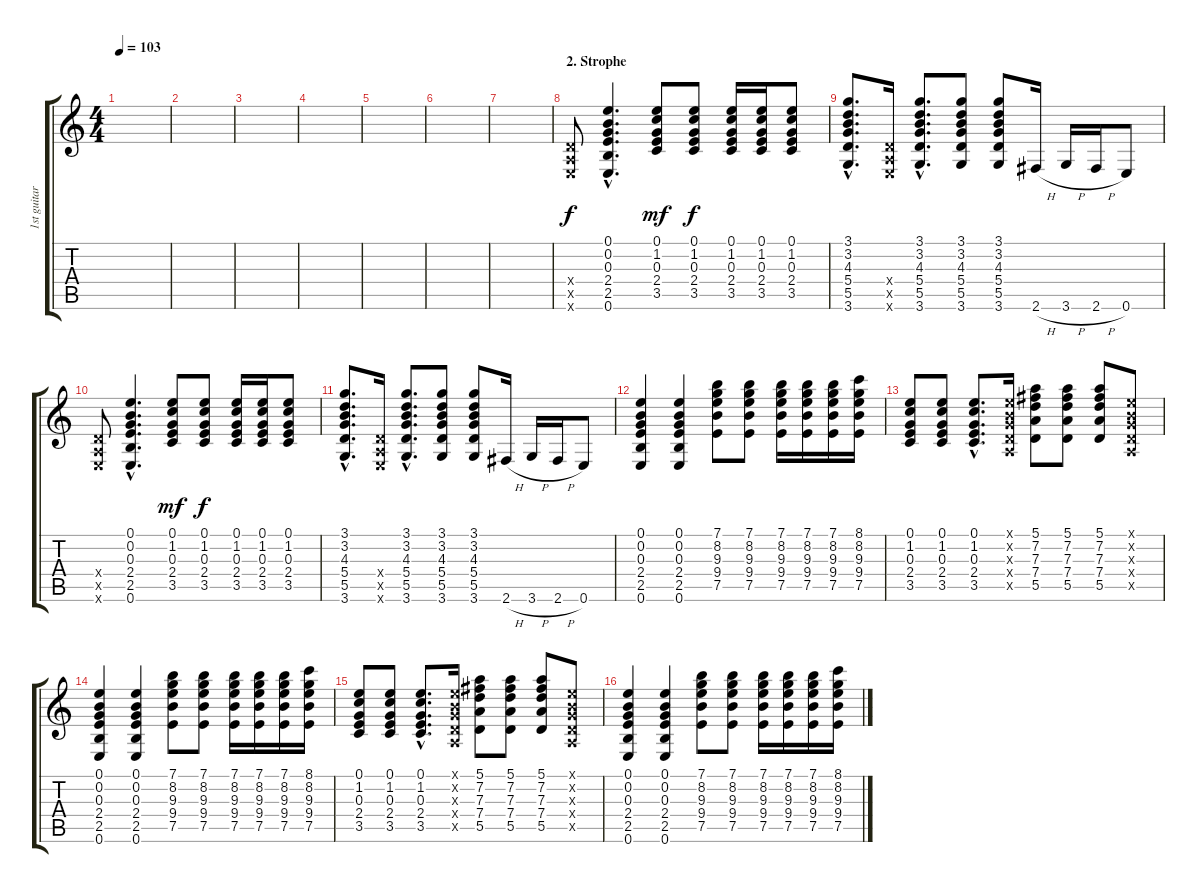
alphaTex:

\track ("1st guitar" "1st guitar") {instrument overdrivenguitar}
\staff {score tabs}
\tuning (E4 B3 G3 D3 A2 E2) {hide}
\ts (4 4)
\tempo 103
\clef g2
\ks c
|
|
|
|
|
|
|
\section ("" "2. Strophe")
(0.4{x} 0.5{x} 0.6{x}).8 (0.1{hac} 0.2{hac} 0.3{hac} 2.4{hac} 2.5{hac} 0.6{hac}).4{d} (0.1 1.2 0.3 2.4 3.5).8{dy mf} (0.1 1.2 0.3 2.4 3.5).8{dy f} (0.1 1.2 0.3 2.4 3.5).16 (0.1 1.2 0.3 2.4 3.5).16 (0.1 1.2 0.3 2.4 3.5).8 |
(3.1{hac} 3.2{hac} 4.3{hac} 5.4{hac} 5.5{hac} 3.6{hac}).8{d} (0.4{x} 0.5{x} 0.6{x}).16 (3.1{hac} 3.2{hac} 4.3{hac} 5.4{hac} 5.5{hac} 3.6{hac}).8{d} (3.1 3.2 4.3 5.4 5.5 3.6).8 (3.1 3.2 4.3 5.4 5.5 3.6).8 2.6{h}.16 3.6{h}.16 2.6{h}.16 0.6.8 |
(0.4{x} 0.5{x} 0.6{x}).8 (0.1{hac} 0.2{hac} 0.3{hac} 2.4{hac} 2.5{hac} 0.6{hac}).4{d} (0.1 1.2 0.3 2.4 3.5).8{dy mf} (0.1 1.2 0.3 2.4 3.5).8{dy f} (0.1 1.2 0.3 2.4 3.5).16 (0.1 1.2 0.3 2.4 3.5).16 (0.1 1.2 0.3 2.4 3.5).8 |
(3.1{hac} 3.2{hac} 4.3{hac} 5.4{hac} 5.5{hac} 3.6{hac}).8{d} (0.4{x} 0.5{x} 0.6{x}).16 (3.1{hac} 3.2{hac} 4.3{hac} 5.4{hac} 5.5{hac} 3.6{hac}).8{d} (3.1 3.2 4.3 5.4 5.5 3.6).8 (3.1 3.2 4.3 5.4 5.5 3.6).8 2.6{h}.16 3.6{h}.16 2.6{h}.16 0.6.8 |
(0.1 0.2 0.3 2.4 2.5 0.6).4 (0.1 0.2 0.3 2.4 2.5 0.6).4 (7.1 8.2 9.3 9.4 7.5).8 (7.1 8.2 9.3 9.4 7.5).8 (7.1 8.2 9.3 9.4 7.5).16 (7.1 8.2 9.3 9.4 7.5).16 (7.1 8.2 9.3 9.4 7.5).16 (8.1 8.2 9.3 9.4 7.5).16 |
(0.1 1.2 0.3 2.4 3.5).8 (0.1 1.2 0.3 2.4 3.5).8 (0.1{hac} 1.2{hac} 0.3{hac} 2.4{hac} 3.5{hac}).8{d} (0.1{x} 0.2{x} 0.3{x} 0.4{x} 0.5{x}).16 (5.1 7.2 7.3 7.4 5.5).8 (5.1 7.2 7.3 7.4 5.5).8 (5.1 7.2 7.3 7.4 5.5).8 (0.1{x} 0.2{x} 0.3{x} 0.4{x} 0.5{x}).8 |
(0.1 0.2 0.3 2.4 2.5 0.6).4 (0.1 0.2 0.3 2.4 2.5 0.6).4 (7.1 8.2 9.3 9.4 7.5).8 (7.1 8.2 9.3 9.4 7.5).8 (7.1 8.2 9.3 9.4 7.5).16 (7.1 8.2 9.3 9.4 7.5).16 (7.1 8.2 9.3 9.4 7.5).16 (8.1 8.2 9.3 9.4 7.5).16 |
(0.1 1.2 0.3 2.4 3.5).8 (0.1 1.2 0.3 2.4 3.5).8 (0.1{hac} 1.2{hac} 0.3{hac} 2.4{hac} 3.5{hac}).8{d} (0.1{x} 0.2{x} 0.3{x} 0.4{x} 0.5{x}).16 (5.1 7.2 7.3 7.4 5.5).8 (5.1 7.2 7.3 7.4 5.5).8 (5.1 7.2 7.3 7.4 5.5).8 (0.1{x} 0.2{x} 0.3{x} 0.4{x} 0.5{x}).8 |
(0.1 0.2 0.3 2.4 2.5 0.6).4 (0.1 0.2 0.3 2.4 2.5 0.6).4 (7.1 8.2 9.3 9.4 7.5).8 (7.1 8.2 9.3 9.4 7.5).8 (7.1 8.2 9.3 9.4 7.5).16 (7.1 8.2 9.3 9.4 7.5).16 (7.1 8.2 9.3 9.4 7.5).16 (8.1 8.2 9.3 9.4 7.5).16
